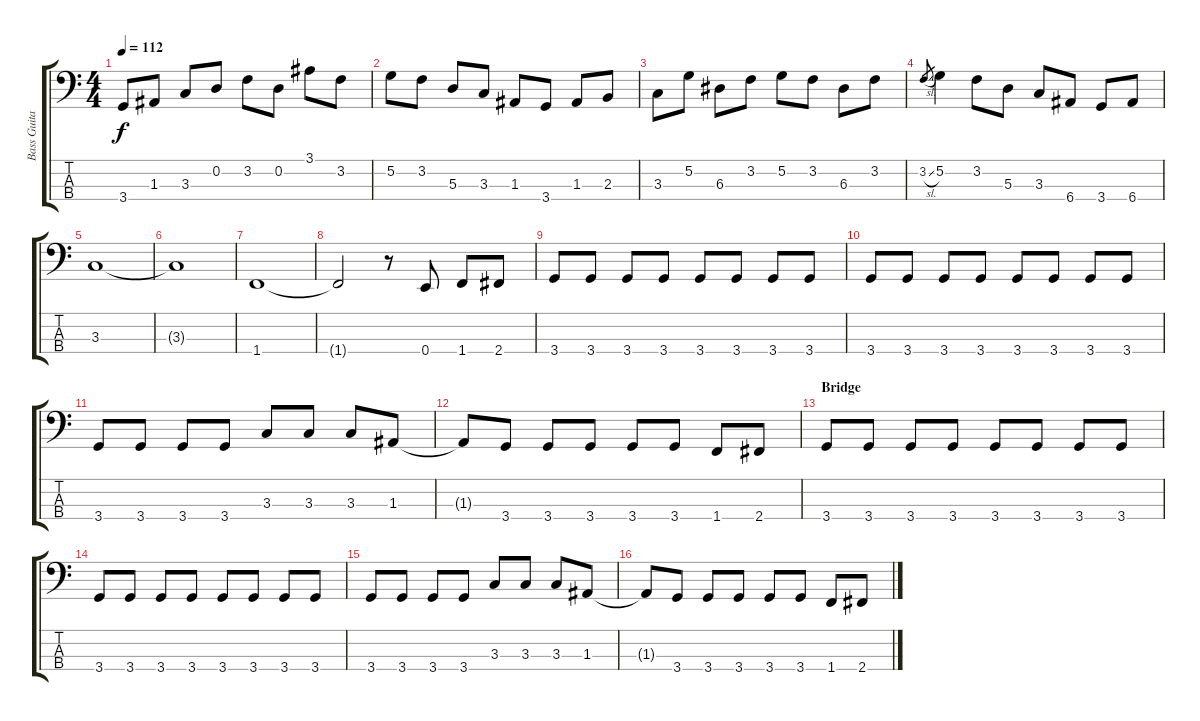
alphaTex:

\track ("Bass Guitar" "Bass Guita") {instrument electricbasspick}
\staff {score tabs}
\tuning (G2 D2 A1 E1) {hide}
\ts (4 4)
\tempo 112
\clef f4
\ks c
3.4.8{dy f} 1.3.8 3.3.8 0.2.8 3.2.8 0.2.8 3.1.8 3.2.8 |
5.2.8 3.2.8 5.3.8 3.3.8 1.3.8 3.4.8 1.3.8 2.3.8 |
3.3.8 5.2.8 6.3.8 3.2.8 5.2.8 3.2.8 6.3.8 3.2.8 |
3.2{sl}.8{gr} 5.2.4 3.2.8 5.3.8 3.3.8 6.4.8 3.4.8 6.4.8 |
3.3.1 |
3.3{t}.1 |
1.4.1 |
1.4{t}.2 r.8 0.4.8 1.4.8 2.4.8 |
3.4.8 3.4.8 3.4.8 3.4.8 3.4.8 3.4.8 3.4.8 3.4.8 |
3.4.8 3.4.8 3.4.8 3.4.8 3.4.8 3.4.8 3.4.8 3.4.8 |
3.4.8 3.4.8 3.4.8 3.4.8 3.3.8 3.3.8 3.3.8 1.3.8 |
1.3{t}.8 3.4.8 3.4.8 3.4.8 3.4.8 3.4.8 1.4.8 2.4.8 |
\section ("" "Bridge")
3.4.8 3.4.8 3.4.8 3.4.8 3.4.8 3.4.8 3.4.8 3.4.8 |
3.4.8 3.4.8 3.4.8 3.4.8 3.4.8 3.4.8 3.4.8 3.4.8 |
3.4.8 3.4.8 3.4.8 3.4.8 3.3.8 3.3.8 3.3.8 1.3.8 |
1.3{t}.8 3.4.8 3.4.8 3.4.8 3.4.8 3.4.8 1.4.8 2.4.8
